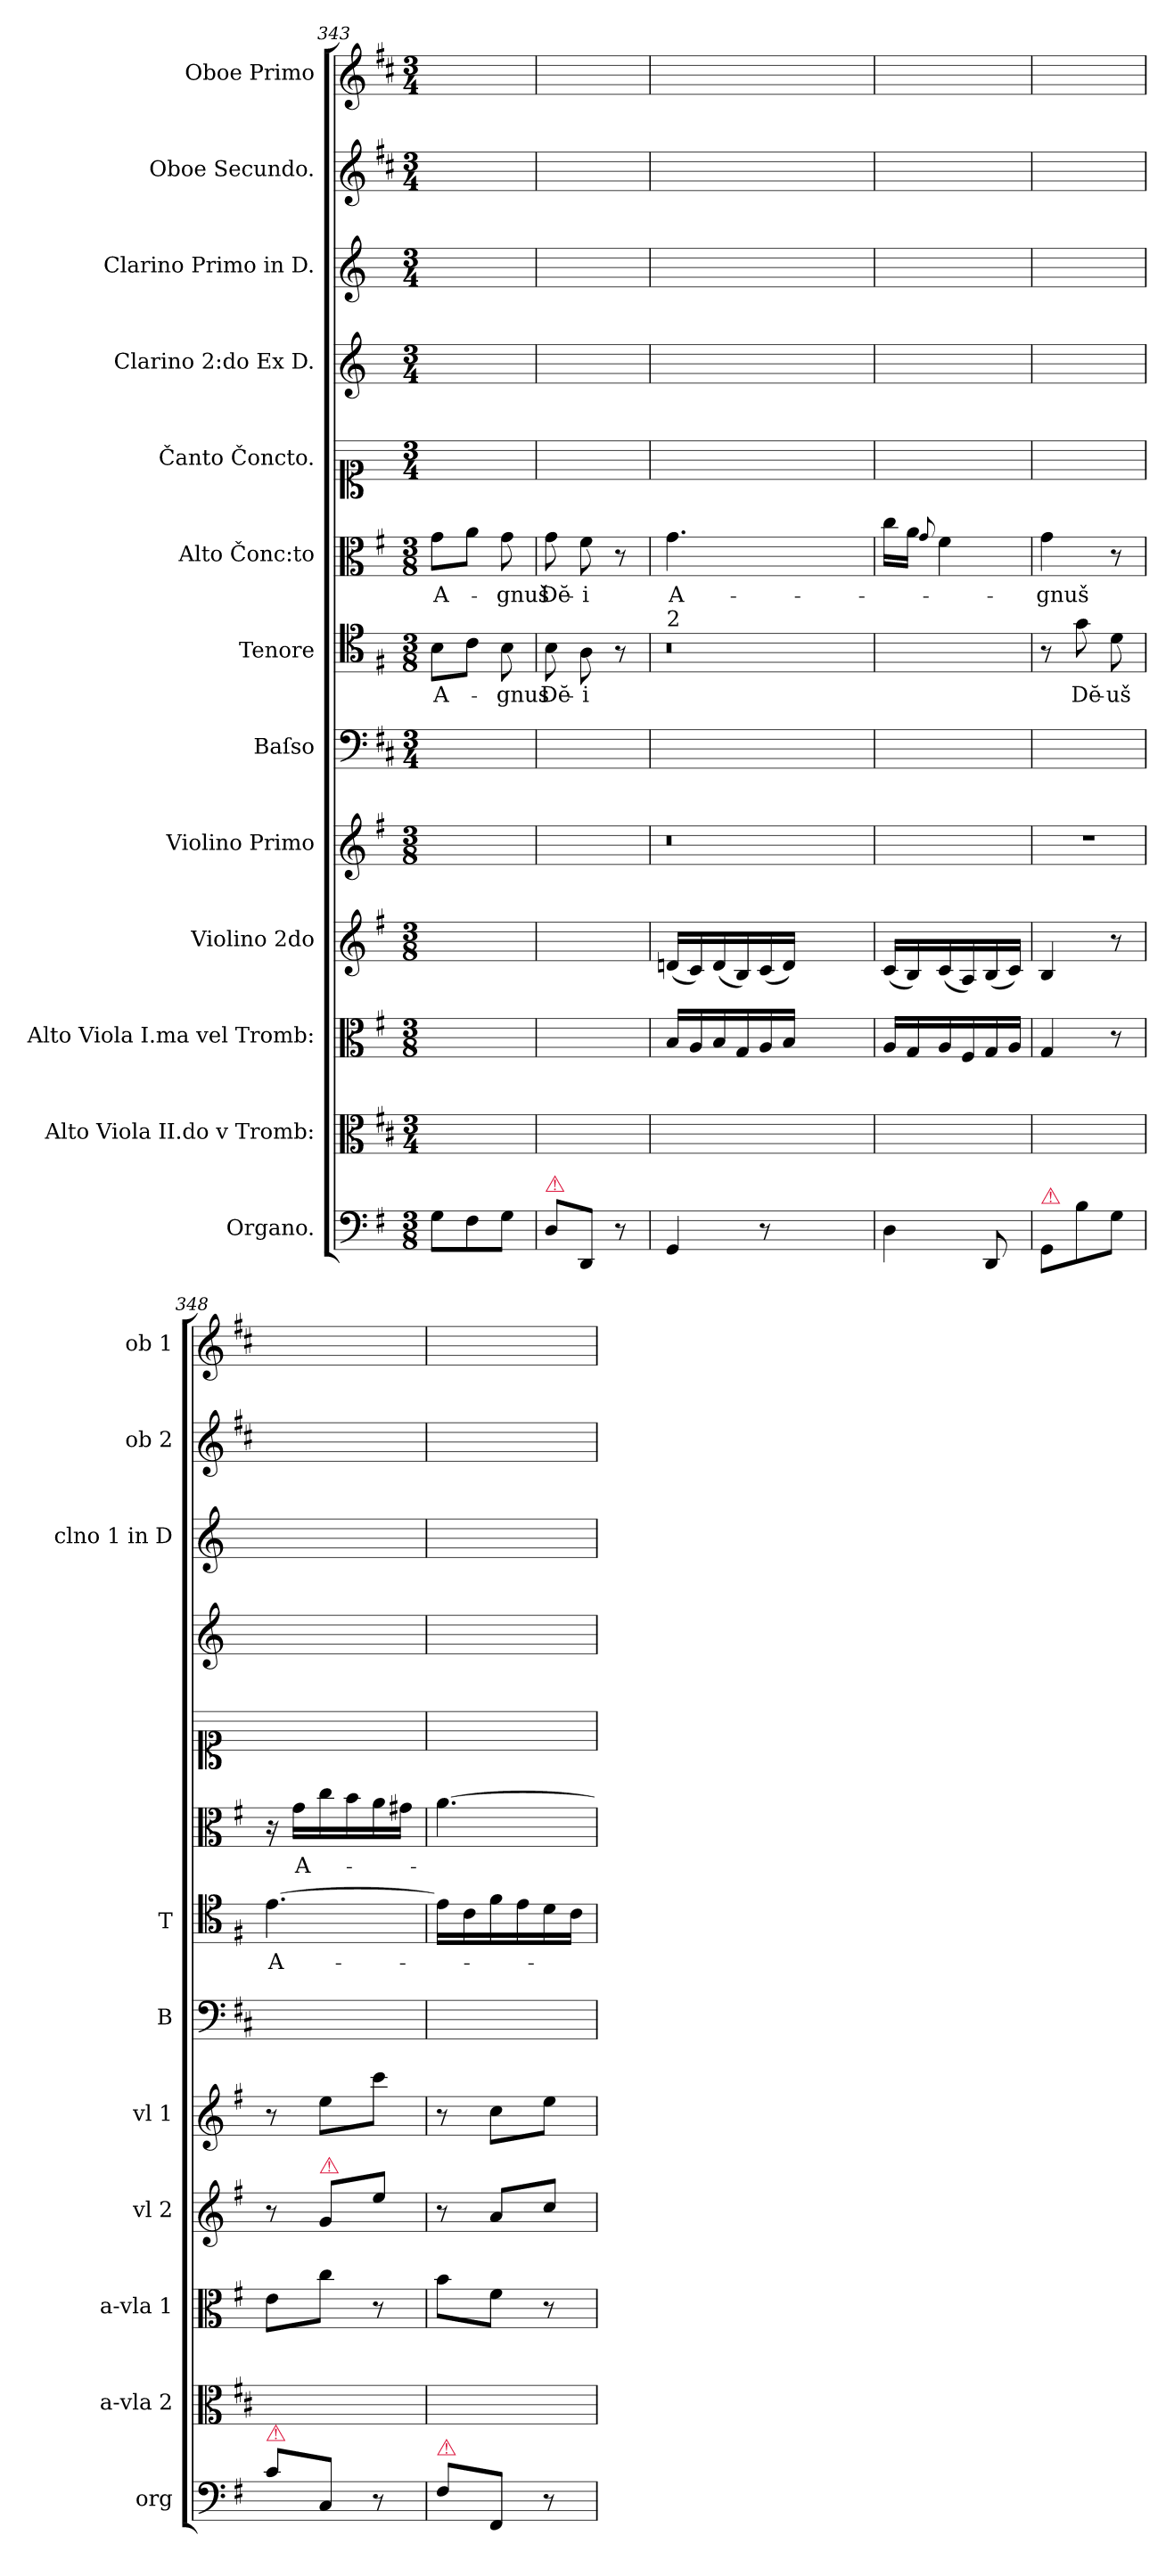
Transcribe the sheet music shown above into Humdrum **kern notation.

**kern	**kern	**kern	**kern	**kern	**kern	**kern	**text	**kern	**text	**kern	**kern	**kern	**kern	**kern
*part13	*part12	*part11	*part10	*part9	*part8	*part7	*part7	*part6	*part6	*part5	*part4	*part3	*part2	*part1
*staff13	*staff12	*staff11	*staff10	*staff9	*staff8	*staff7	*staff7	*staff6	*staff6	*staff5	*staff4	*staff3	*staff2	*staff1
*I"Organo.	*I"Alto Viola II.do v Tromb:	*I"Alto Viola I.ma vel Tromb:	*I"Violino 2do	*I"Violino Primo	*I"Baſso	*I"Tenore	*	*I"Alto Čonc:to	*	*I"Čanto Čoncto.	*I"Clarino 2:do Ex D.	*I"Clarino Primo in D.	*I"Oboe Secundo.	*I"Oboe Primo
*I'org	*I'a-vla 2	*I'a-vla 1	*I'vl 2	*I'vl 1	*I'B	*I'T	*	*	*	*	*	*I'clno 1 in D	*I'ob 2	*I'ob 1
*clefF4	*clefC3	*clefC3	*clefG2	*clefG2	*clefF4	*clefC4	*	*clefC3	*	*clefC1	*clefG2	*clefG2	*clefG2	*clefG2
*	*	*	*	*	*	*	*	*	*	*	*ITrd-1c-2	*ITrd-1c-2	*	*
*k[f#]	*k[f#c#]	*k[f#]	*k[f#]	*k[f#]	*k[f#c#]	*k[f#]	*	*k[f#]	*	*k[]	*k[f#c#]	*k[f#c#]	*k[f#c#]	*k[f#c#]
*M3/8	*M3/4	*M3/8	*M3/8	*M3/8	*M3/4	*M3/8	*	*M3/8	*	*M3/4	*M3/4	*M3/4	*M3/4	*M3/4
=343	=343	=343	=343	=343	=343	=343	=343	=343	=343	=343	=343	=343	=343	=343
8G\L	4.ryy	4.ryy	4.ryy	4.ryy	4.ryy	8B\L	A-	8g\L	A-	4.ryy	4.ryy	4.ryy	4.ryy	4.ryy
8F#\	.	.	.	.	.	8c\J	.	8a\J	.	.	.	.	.	.
8G\J	.	.	.	.	.	8B\	-gnus	8g\	-gnuš	.	.	.	.	.
=344	=344	=344	=344	=344	=344	=344	=344	=344	=344	=344	=344	=344	=344	=344
!LO:TX:a:color=crimson:t=⚠	!	!	!	!	!	!	!	!	!	!	!	!	!	!
8D\L	4.ryy	4.ryy	4.ryy	4.ryy	4.ryy	8B\	Dĕ-	8g\	Dĕ-	4.ryy	4.ryy	4.ryy	4.ryy	4.ryy
8DD/J	.	.	.	.	.	8A\	-i	8f#\	-i	.	.	.	.	.
8r	.	.	.	.	.	8r	.	8r	.	.	.	.	.	.
=345	=345	=345	=345	=345	=345	=345	=345	=345	=345	=345	=345	=345	=345	=345
!	!	!	!	!	!	!LO:TX:a:t=2	!	!	!	!	!	!	!	!
!	!	!	!	!LO:N:vis=0	!	!LO:N:vis=0	!	!	!	!	!	!	!	!
4GG/	4.ryy	16B/LL	(16dn/LL	2.r	4.ryy	2.r	.	4.g\	A-	4.ryy	4.ryy	4.ryy	4.ryy	4.ryy
.	.	16A/	16c/)	.	.	.	.	.	.	.	.	.	.	.
.	.	16B/	(16d/	.	.	.	.	.	.	.	.	.	.	.
.	.	16G/	16B/)	.	.	.	.	.	.	.	.	.	.	.
8r	.	16A/	(16c/	.	.	.	.	.	.	.	.	.	.	.
.	.	16B/JJ	16d/JJ)	.	.	.	.	.	.	.	.	.	.	.
4.ryy	4.ryy	4.ryy	4.ryy	.	4.ryy	.	.	4.ryy	.	4.ryy	4.ryy	4.ryy	4.ryy	4.ryy
=346	=346	=346	=346	=346	=346	=346	=346	=346	=346	=346	=346	=346	=346	=346
4D\	4.ryy	16A/LL	(16c/LL	4.ryy	4.ryy	4.ryy	.	16cc\LL	.	4.ryy	4.ryy	4.ryy	4.ryy	4.ryy
.	.	16G/	16B/)	.	.	.	.	16a\JJ	.	.	.	.	.	.
.	.	.	.	.	.	.	.	8qqg/	.	.	.	.	.	.
.	.	16A/	(16c/	.	.	.	.	4f#\	.	.	.	.	.	.
.	.	16F#/	16A/)	.	.	.	.	.	.	.	.	.	.	.
8DD/	.	16G/	(16B/	.	.	.	.	.	.	.	.	.	.	.
.	.	16A/JJ	16c/JJ)	.	.	.	.	.	.	.	.	.	.	.
=347	=347	=347	=347	=347	=347	=347	=347	=347	=347	=347	=347	=347	=347	=347
!LO:TX:a:color=crimson:t=⚠	!	!	!	!	!	!	!	!	!	!	!	!	!	!
8GG/L	4.ryy	4G/	4B/	4.r	4.ryy	8r	.	4g\	-gnuš	4.ryy	4.ryy	4.ryy	4.ryy	4.ryy
8B\	.	.	.	.	.	8g\	Dĕ-	.	.	.	.	.	.	.
8G\J	.	8r	8r	.	.	8d\	-uš	8r	.	.	.	.	.	.
=348	=348	=348	=348	=348	=348	=348	=348	=348	=348	=348	=348	=348	=348	=348
!LO:TX:a:color=crimson:t=⚠	!	!	!	!	!	!	!	!	!	!	!	!	!	!
8c\L	4.ryy	8e\L	8r	8r	4.ryy	[4.e\	A-	16r	.	4.ryy	4.ryy	4.ryy	4.ryy	4.ryy
.	.	.	.	.	.	.	.	16g\LL	A-	.	.	.	.	.
!	!	!	!LO:TX:a:color=crimson:t=⚠	!	!	!	!	!	!	!	!	!	!	!
8C/J	.	8cc\J	8g/L	8ee\L	.	.	.	16cc\	.	.	.	.	.	.
.	.	.	.	.	.	.	.	16b\	.	.	.	.	.	.
8r	.	8r	8ee\J	8ccc\J	.	.	.	16a\	.	.	.	.	.	.
.	.	.	.	.	.	.	.	16g#X\JJ	.	.	.	.	.	.
=349	=349	=349	=349	=349	=349	=349	=349	=349	=349	=349	=349	=349	=349	=349
!LO:TX:a:color=crimson:t=⚠	!	!	!	!	!	!	!	!	!	!	!	!	!	!
8F#\L	4.ryy	8b\L	8r	8r	4.ryy	16e\LL]	.	[4.a\	.	4.ryy	4.ryy	4.ryy	4.ryy	4.ryy
.	.	.	.	.	.	16c\	.	.	.	.	.	.	.	.
8FF#/J	.	8f#\J	8a/L	8cc\L	.	16f#\	.	.	.	.	.	.	.	.
.	.	.	.	.	.	16e\	.	.	.	.	.	.	.	.
8r	.	8r	8cc/J	8ee\J	.	16d\	.	.	.	.	.	.	.	.
.	.	.	.	.	.	16c\JJ	.	.	.	.	.	.	.	.
=	=	=	=	=	=	=	=	=	=	=	=	=	=	=
*-	*-	*-	*-	*-	*-	*-	*-	*-	*-	*-	*-	*-	*-	*-
